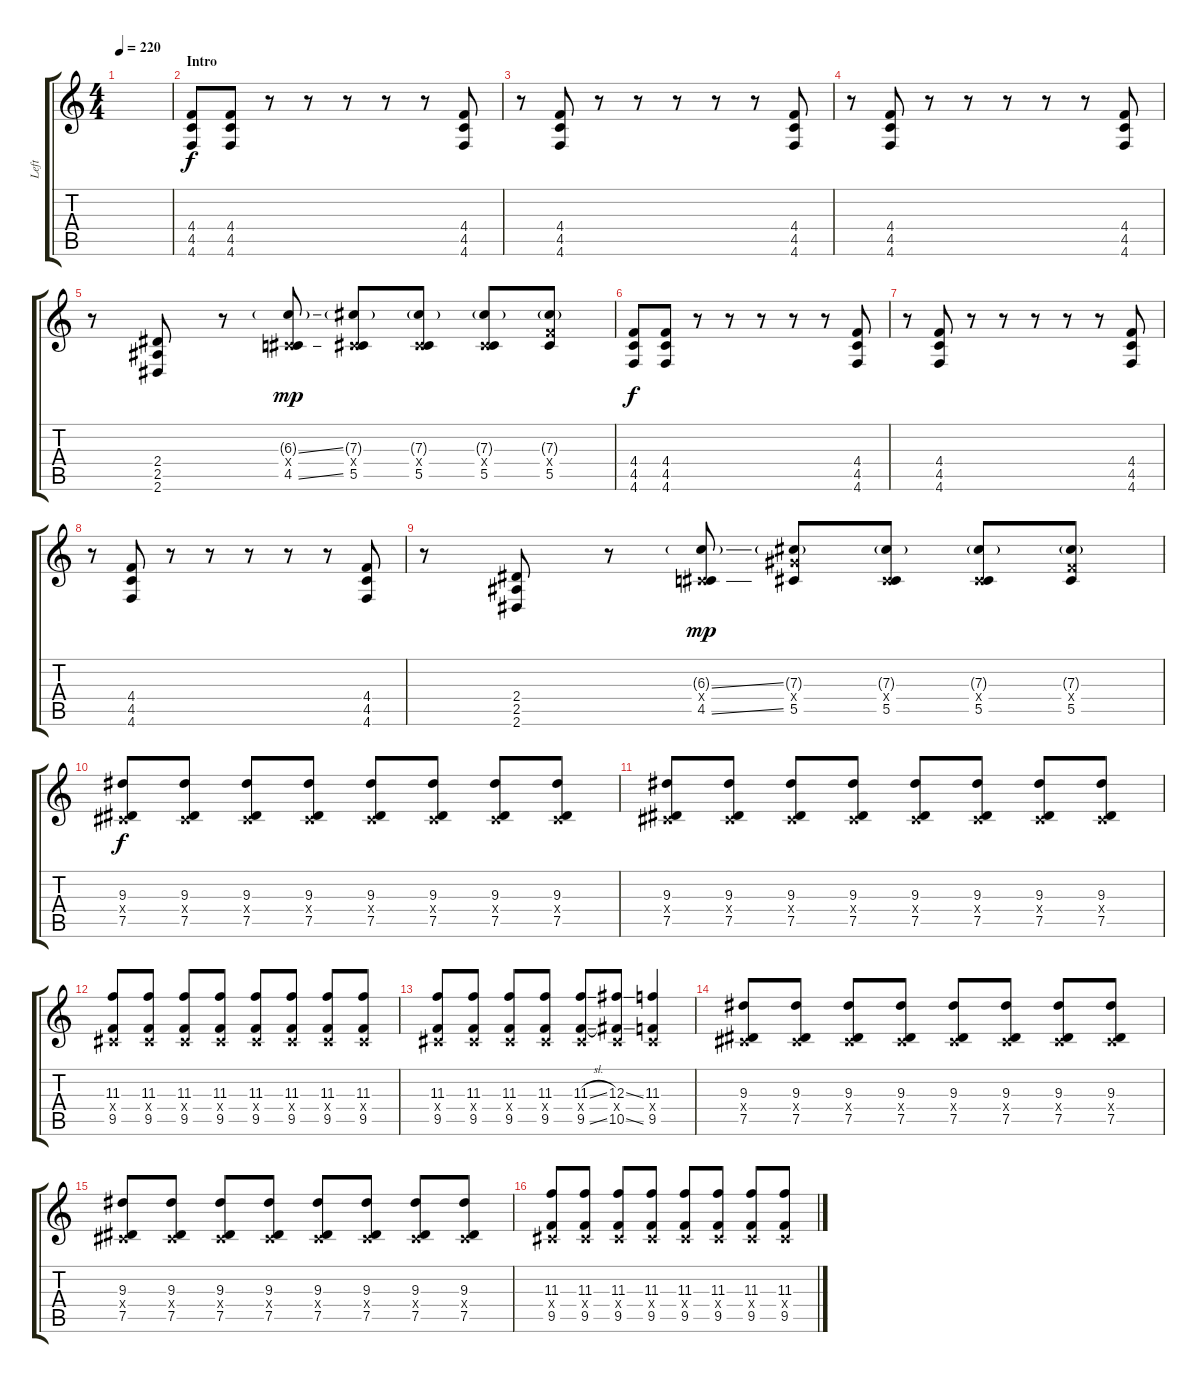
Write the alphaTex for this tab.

\track ("Left" "Left") {instrument distortionguitar}
\staff {score tabs}
\tuning (Eb4 Bb3 Gb3 Db3 Ab2 Db2) {hide}
\ts (4 4)
\tempo 220
\clef g2
\ks c
|
\section ("" "Intro")
(4.4 4.5 4.6).8 (4.4 4.5 4.6).8 r.8 r.8 r.8 r.8 r.8 (4.4 4.5 4.6).8 |
r.8 (4.4 4.5 4.6).8 r.8 r.8 r.8 r.8 r.8 (4.4 4.5 4.6).8 |
r.8 (4.4 4.5 4.6).8 r.8 r.8 r.8 r.8 r.8 (4.4 4.5 4.6).8 |
r.8 (2.4 2.5 2.6).8 r.8 (6.3{ss g} 0.4{x} 4.5{ss}).8{dy mp} (7.3{g} 0.4{x} 5.5).8 (7.3{g} 0.4{x} 5.5).8 (7.3{g} 0.4{x} 5.5).8 (7.3{g} 4.4{x} 5.5).8 |
(4.4 4.5 4.6).8{dy f} (4.4 4.5 4.6).8 r.8 r.8 r.8 r.8 r.8 (4.4 4.5 4.6).8 |
r.8 (4.4 4.5 4.6).8 r.8 r.8 r.8 r.8 r.8 (4.4 4.5 4.6).8 |
r.8 (4.4 4.5 4.6).8 r.8 r.8 r.8 r.8 r.8 (4.4 4.5 4.6).8 |
r.8 (2.4 2.5 2.6).8 r.8 (6.3{ss g} 0.4{x} 4.5{ss}).8{dy mp} (7.3{g} 7.4{x} 5.5).8 (7.3{g} 0.4{x} 5.5).8 (7.3{g} 0.4{x} 5.5).8 (7.3{g} 4.4{x} 5.5).8 |
(9.3 0.4{x} 7.5).8{dy f} (9.3 0.4{x} 7.5).8 (9.3 0.4{x} 7.5).8 (9.3 0.4{x} 7.5).8 (9.3 0.4{x} 7.5).8 (9.3 0.4{x} 7.5).8 (9.3 0.4{x} 7.5).8 (9.3 0.4{x} 7.5).8 |
(9.3 0.4{x} 7.5).8 (9.3 0.4{x} 7.5).8 (9.3 0.4{x} 7.5).8 (9.3 0.4{x} 7.5).8 (9.3 0.4{x} 7.5).8 (9.3 0.4{x} 7.5).8 (9.3 0.4{x} 7.5).8 (9.3 0.4{x} 7.5).8 |
(11.3 0.4{x} 9.5).8 (11.3 0.4{x} 9.5).8 (11.3 0.4{x} 9.5).8 (11.3 0.4{x} 9.5).8 (11.3 0.4{x} 9.5).8 (11.3 0.4{x} 9.5).8 (11.3 0.4{x} 9.5).8 (11.3 0.4{x} 9.5).8 |
(11.3 0.4{x} 9.5).8 (11.3 0.4{x} 9.5).8 (11.3 0.4{x} 9.5).8 (11.3 0.4{x} 9.5).8 (11.3{sl} 0.4{x} 9.5{sl}).8 (12.3{ss} 0.4{x} 10.5{ss}).8 (11.3 0.4{x} 9.5).4 |
(9.3 0.4{x} 7.5).8 (9.3 0.4{x} 7.5).8 (9.3 0.4{x} 7.5).8 (9.3 0.4{x} 7.5).8 (9.3 0.4{x} 7.5).8 (9.3 0.4{x} 7.5).8 (9.3 0.4{x} 7.5).8 (9.3 0.4{x} 7.5).8 |
(9.3 0.4{x} 7.5).8 (9.3 0.4{x} 7.5).8 (9.3 0.4{x} 7.5).8 (9.3 0.4{x} 7.5).8 (9.3 0.4{x} 7.5).8 (9.3 0.4{x} 7.5).8 (9.3 0.4{x} 7.5).8 (9.3 0.4{x} 7.5).8 |
(11.3 0.4{x} 9.5).8 (11.3 0.4{x} 9.5).8 (11.3 0.4{x} 9.5).8 (11.3 0.4{x} 9.5).8 (11.3 0.4{x} 9.5).8 (11.3 0.4{x} 9.5).8 (11.3 0.4{x} 9.5).8 (11.3 0.4{x} 9.5).8
